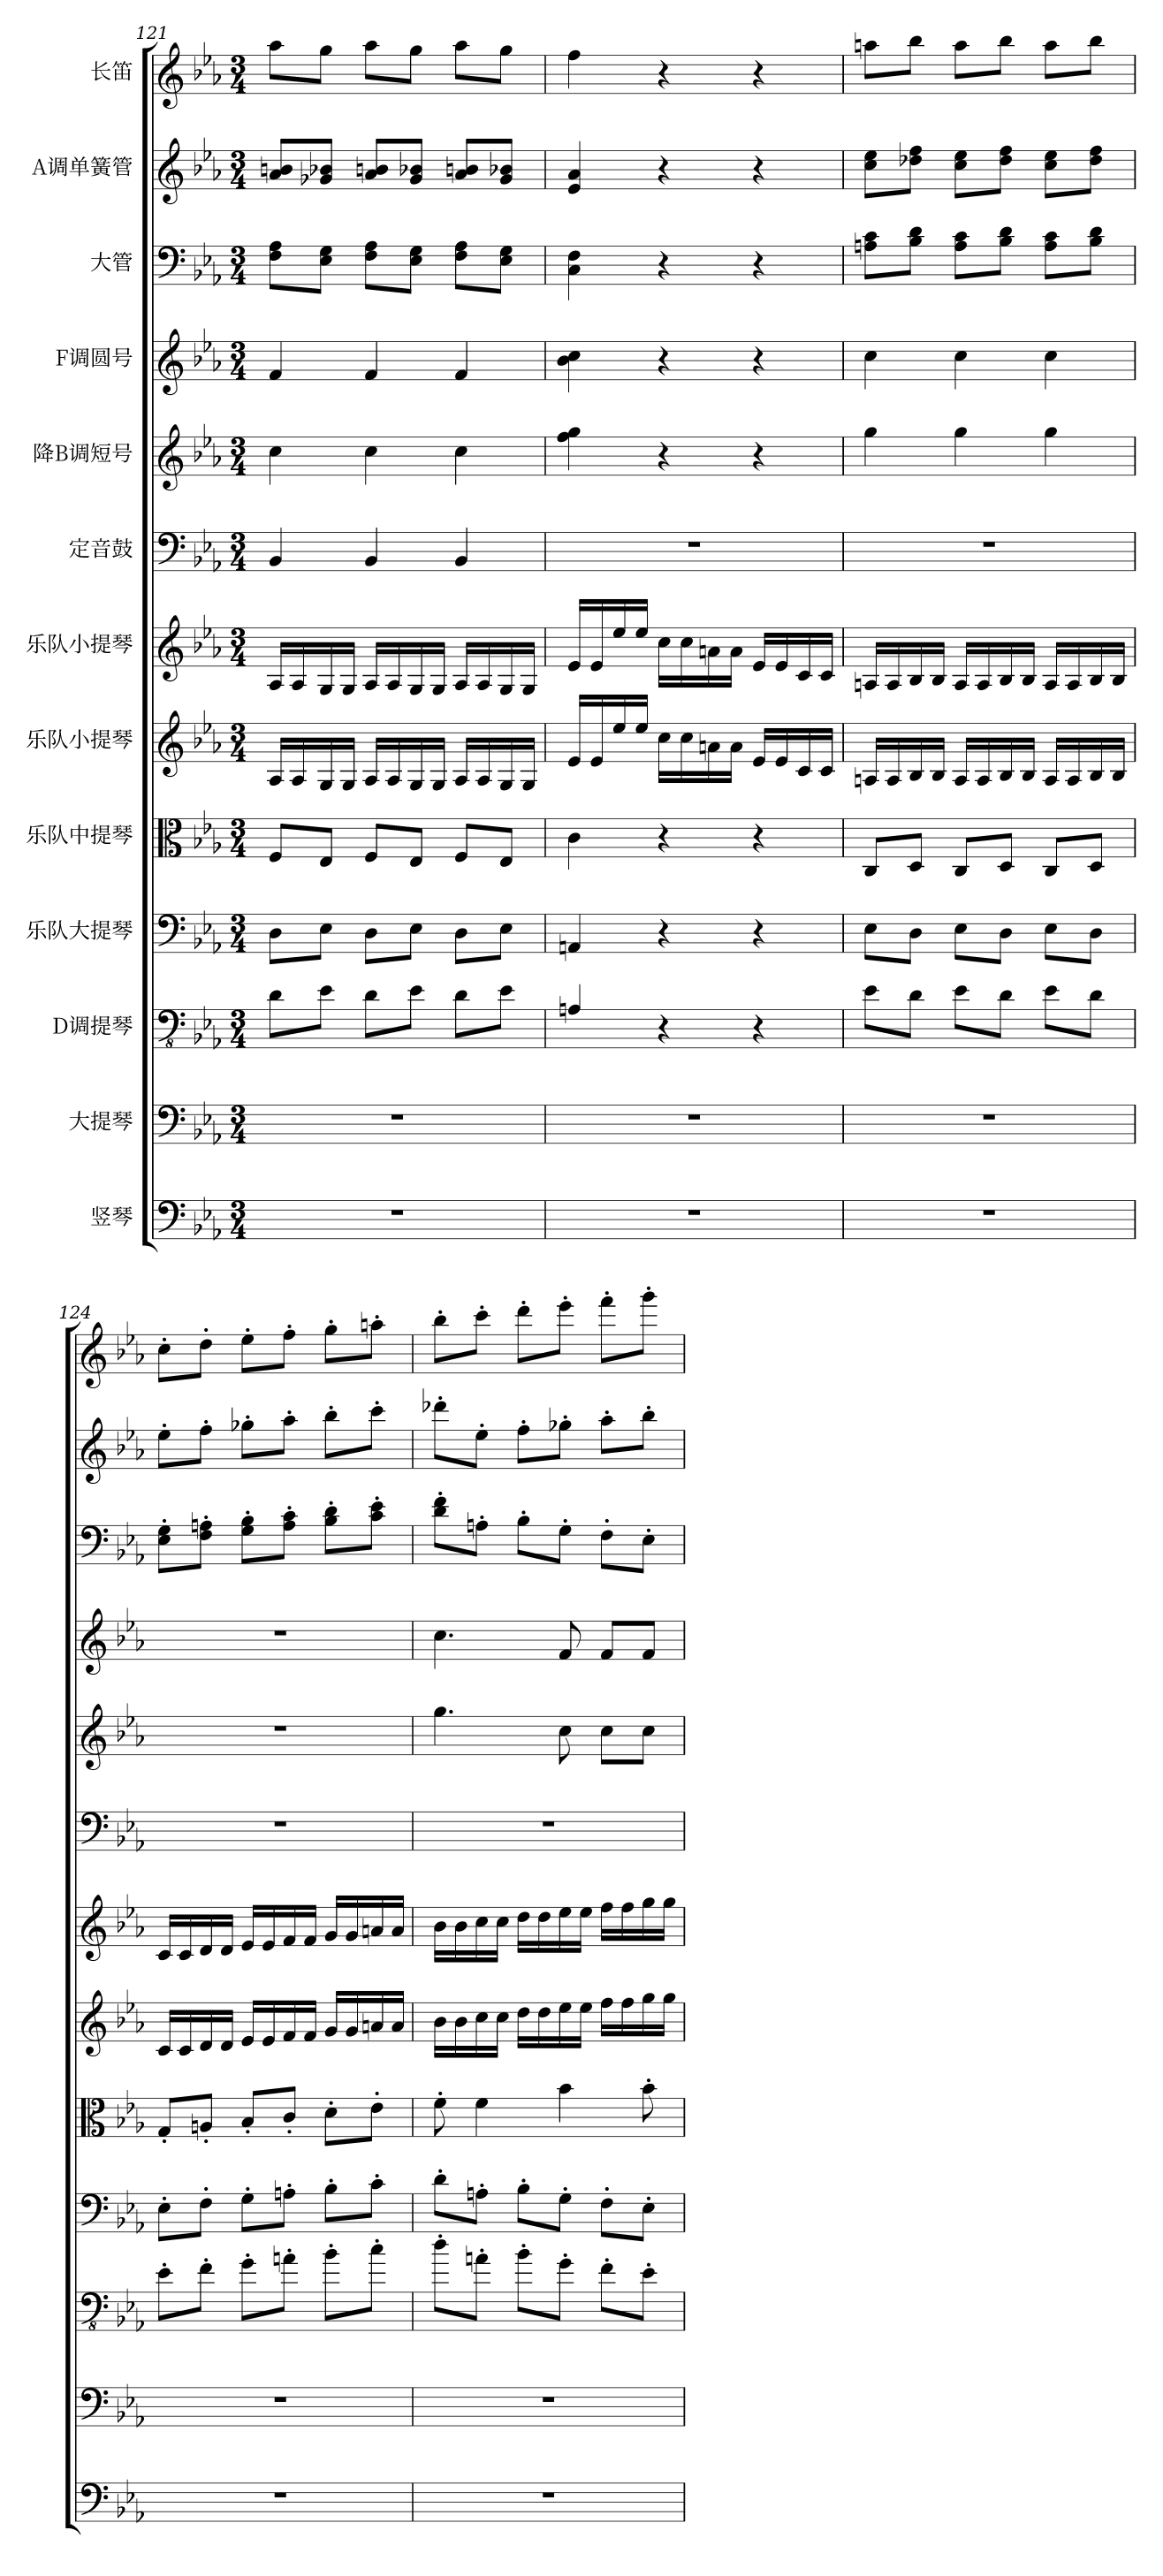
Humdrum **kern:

**kern	**kern	**kern	**kern	**kern	**kern	**kern	**kern	**kern	**kern	**kern	**kern	**kern
*part13	*part12	*part11	*part10	*part9	*part8	*part7	*part6	*part5	*part4	*part3	*part2	*part1
*staff13	*staff12	*staff11	*staff10	*staff9	*staff8	*staff7	*staff6	*staff5	*staff4	*staff3	*staff2	*staff1
*I"竖琴	*I"大提琴	*I"D调提琴	*I"乐队大提琴	*I"乐队中提琴	*I"乐队小提琴	*I"乐队小提琴	*I"定音鼓	*I"降B调短号	*I"F调圆号	*I"大管	*I"A调单簧管	*I"长笛
*clefF4	*clefF4	*clefFv4	*clefF4	*clefC3	*clefG2	*clefG2	*clefF4	*clefG2	*clefG2	*clefF4	*clefG2	*clefG2
*	*	*ITrd7c12	*	*	*	*	*	*ITrd1c2	*ITrd4c7	*	*ITrd2c3	*
*k[b-e-a-]	*k[b-e-a-]	*k[b-e-a-]	*k[b-e-a-]	*k[b-e-a-]	*k[b-e-a-]	*k[b-e-a-]	*k[b-e-a-]	*k[b-e-a-d-g-]	*k[b-e-a-d-]	*k[b-e-a-]	*k[]	*k[b-e-a-]
*M3/4	*M3/4	*M3/4	*M3/4	*M3/4	*M3/4	*M3/4	*M3/4	*M3/4	*M3/4	*M3/4	*M3/4	*M3/4
=121	=121	=121	=121	=121	=121	=121	=121	=121	=121	=121	=121	=121
2.r	2.r	8DD\L	8D\L	8F/L	16A-/LL	16A-/LL	4BB-/	4b-\	4B-/	8F\ 8A-\L	8f/ 8g#X/L	8aa-\L
.	.	.	.	.	16A-/	16A-/	.	.	.	.	.	.
.	.	8EE-\J	8E-\J	8E-/J	16G/	16G/	.	.	.	8E-\ 8G\J	8e-X/ 8gn/J	8gg\J
.	.	.	.	.	16G/JJ	16G/JJ	.	.	.	.	.	.
.	.	8DD\L	8D\L	8F/L	16A-/LL	16A-/LL	4BB-/	4b-\	4B-/	8F\ 8A-\L	8f/ 8g#X/L	8aa-\L
.	.	.	.	.	16A-/	16A-/	.	.	.	.	.	.
.	.	8EE-\J	8E-\J	8E-/J	16G/	16G/	.	.	.	8E-\ 8G\J	8e-/ 8gn/J	8gg\J
.	.	.	.	.	16G/JJ	16G/JJ	.	.	.	.	.	.
.	.	8DD\L	8D\L	8F/L	16A-/LL	16A-/LL	4BB-/	4b-\	4B-/	8F\ 8A-\L	8f/ 8g#X/L	8aa-\L
.	.	.	.	.	16A-/	16A-/	.	.	.	.	.	.
.	.	8EE-\J	8E-\J	8E-/J	16G/	16G/	.	.	.	8E-\ 8G\J	8e-/ 8gn/J	8gg\J
.	.	.	.	.	16G/JJ	16G/JJ	.	.	.	.	.	.
!!LO:PB:g=z
=122	=122	=122	=122	=122	=122	=122	=122	=122	=122	=122	=122	=122
2.r	2.r	4AAAn/	4AAn/	4c\	16e-/LL	16e-/LL	2.r	4ee-\ 4ff\	4e-\ 4f\	4C\ 4F\	4c/ 4f/	4ff\
.	.	.	.	.	16e-/	16e-/	.	.	.	.	.	.
.	.	.	.	.	16ee-/	16ee-/	.	.	.	.	.	.
.	.	.	.	.	16ee-/JJ	16ee-/JJ	.	.	.	.	.	.
.	.	4r	4r	4r	16cc\LL	16cc\LL	.	4r	4r	4r	4r	4r
.	.	.	.	.	16cc\	16cc\	.	.	.	.	.	.
.	.	.	.	.	16an\	16an\	.	.	.	.	.	.
.	.	.	.	.	16a\JJ	16a\JJ	.	.	.	.	.	.
.	.	4r	4r	4r	16e-/LL	16e-/LL	.	4r	4r	4r	4r	4r
.	.	.	.	.	16e-/	16e-/	.	.	.	.	.	.
.	.	.	.	.	16c/	16c/	.	.	.	.	.	.
.	.	.	.	.	16c/JJ	16c/JJ	.	.	.	.	.	.
=123	=123	=123	=123	=123	=123	=123	=123	=123	=123	=123	=123	=123
2.r	2.r	8EE-\L	8E-\L	8C/L	16An/LL	16An/LL	2.r	4ff\	4f\	8An\ 8c\L	8a\ 8cc\L	8aan\L
.	.	.	.	.	16A/	16A/	.	.	.	.	.	.
.	.	8DD\J	8D\J	8D/J	16B-/	16B-/	.	.	.	8B-\ 8d\J	8b-X\ 8dd\J	8bb-\J
.	.	.	.	.	16B-/JJ	16B-/JJ	.	.	.	.	.	.
.	.	8EE-\L	8E-\L	8C/L	16A/LL	16A/LL	.	4ff\	4f\	8A\ 8c\L	8a\ 8cc\L	8aa\L
.	.	.	.	.	16A/	16A/	.	.	.	.	.	.
.	.	8DD\J	8D\J	8D/J	16B-/	16B-/	.	.	.	8B-\ 8d\J	8b-\ 8dd\J	8bb-\J
.	.	.	.	.	16B-/JJ	16B-/JJ	.	.	.	.	.	.
.	.	8EE-\L	8E-\L	8C/L	16A/LL	16A/LL	.	4ff\	4f\	8A\ 8c\L	8a\ 8cc\L	8aa\L
.	.	.	.	.	16A/	16A/	.	.	.	.	.	.
.	.	8DD\J	8D\J	8D/J	16B-/	16B-/	.	.	.	8B-\ 8d\J	8b-\ 8dd\J	8bb-\J
.	.	.	.	.	16B-/JJ	16B-/JJ	.	.	.	.	.	.
!!LO:PB:g=z
=124	=124	=124	=124	=124	=124	=124	=124	=124	=124	=124	=124	=124
2.r	2.r	8EE-'\L	8E-'\L	8G'/L	16c/LL	16c/LL	2.r	2.r	2.r	8E-\' 8G\'L	8cc'\L	8cc'\L
.	.	.	.	.	16c/	16c/	.	.	.	.	.	.
.	.	8FF'\J	8F'\J	8An'/J	16d/	16d/	.	.	.	8F\' 8An\'J	8dd'\J	8dd'\J
.	.	.	.	.	16d/JJ	16d/JJ	.	.	.	.	.	.
.	.	8GG'\L	8G'\L	8B-'/L	16e-/LL	16e-/LL	.	.	.	8G\' 8B-\'L	8ee-X'\L	8ee-'\L
.	.	.	.	.	16e-/	16e-/	.	.	.	.	.	.
.	.	8AAn'\J	8An'\J	8c'/J	16f/	16f/	.	.	.	8A\' 8c\'J	8ff'\J	8ff'\J
.	.	.	.	.	16f/JJ	16f/JJ	.	.	.	.	.	.
.	.	8BB-'\L	8B-'\L	8d'\L	16g/LL	16g/LL	.	.	.	8B-\' 8d\'L	8gg'\L	8gg'\L
.	.	.	.	.	16g/	16g/	.	.	.	.	.	.
.	.	8C'\J	8c'\J	8e-'\J	16an/	16an/	.	.	.	8c\' 8e-\'J	8aa'\J	8aan'\J
.	.	.	.	.	16a/JJ	16a/JJ	.	.	.	.	.	.
=125	=125	=125	=125	=125	=125	=125	=125	=125	=125	=125	=125	=125
2.r	2.r	8D'\L	8d'\L	8f'\	16b-\LL	16b-\LL	2.r	4.ff\	4.f\	8d\' 8f\'L	8bb-X'\L	8bb-'\L
.	.	.	.	.	16b-\	16b-\	.	.	.	.	.	.
.	.	8AAn'\J	8An'\J	4f\	16cc\	16cc\	.	.	.	8An'\J	8cc'\J	8ccc'\J
.	.	.	.	.	16cc\JJ	16cc\JJ	.	.	.	.	.	.
.	.	8BB-'\L	8B-'\L	.	16dd\LL	16dd\LL	.	.	.	8B-'\L	8dd'\L	8ddd'\L
.	.	.	.	.	16dd\	16dd\	.	.	.	.	.	.
.	.	8GG'\J	8G'\J	4b-\	16ee-\	16ee-\	.	8b-\	8B-/	8G'\J	8ee-X'\J	8eee-'\J
.	.	.	.	.	16ee-\JJ	16ee-\JJ	.	.	.	.	.	.
.	.	8FF'\L	8F'\L	.	16ff\LL	16ff\LL	.	8b-\L	8B-/L	8F'\L	8ff'\L	8fff'\L
.	.	.	.	.	16ff\	16ff\	.	.	.	.	.	.
.	.	8EE-'\J	8E-'\J	8b-'\	16gg\	16gg\	.	8b-\J	8B-/J	8E-'\J	8gg'\J	8ggg'\J
.	.	.	.	.	16gg\JJ	16gg\JJ	.	.	.	.	.	.
=	=	=	=	=	=	=	=	=	=	=	=	=
*-	*-	*-	*-	*-	*-	*-	*-	*-	*-	*-	*-	*-
